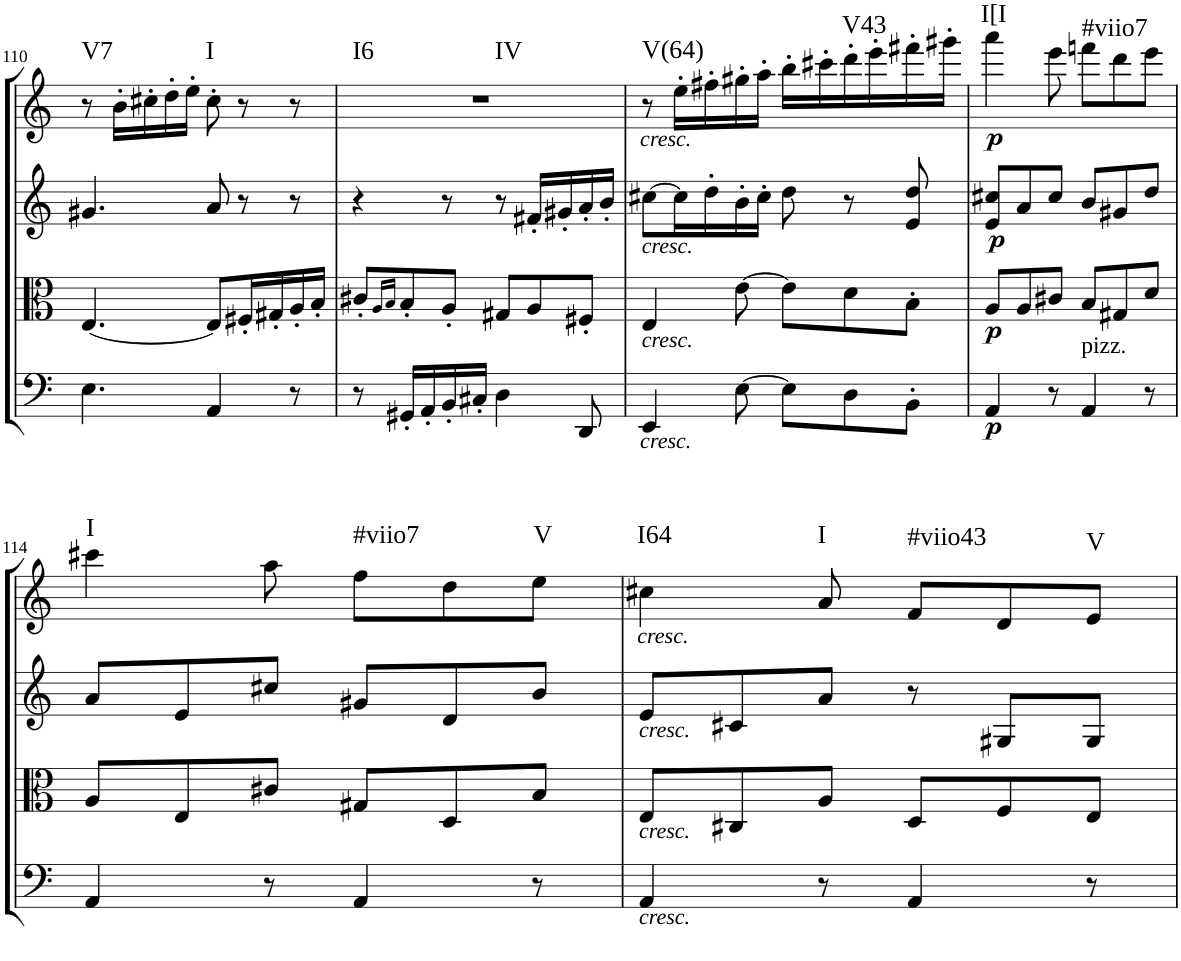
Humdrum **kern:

**kern	**dynam	**kern	**dynam	**kern	**dynam	**kern	**dynam	**harte
*part4	*part4	*part3	*part3	*part2	*part2	*part1	*part1	*part1
*staff4	*staff4	*staff3	*staff3	*staff2	*staff2	*staff1	*staff1	*
*I"Cello	*	*I"Viola	*	*I"2nd Violin	*	*I"1st Violin	*	*
*	*	*I'Vla	*	*I'Vln	*	*I'Vln	*	*
!!LO:PB:g=z
*clefF4	*	*clefC3	*	*clefG2	*	*clefG2	*	*
*k[]	*	*k[]	*	*k[]	*	*k[]	*	*
*M6/8	*	*M6/8	*	*M6/8	*	*M6/8	*	*
=110	=110	=110	=110	=110	=110	=110	=110	=110
!	!	!	!	!	!	!	!	!LO:H:kt=V7
4.E\	.	[4.E/	.	4.g#X/	.	8r	.	N
.	.	.	.	.	.	16b'\LL	.	.
.	.	.	.	.	.	16cc#X'\	.	.
.	.	.	.	.	.	16dd'\	.	.
.	.	.	.	.	.	16ee'\JJ	.	.
!	!	!	!	!	!	!	!	!LO:H:kt=I
4AA/	.	8E/L]	.	8a/	.	8cc#'\	.	N
.	.	16F#X'/L	.	8r	.	8r	.	.
.	.	16G#X'/	.	.	.	.	.	.
8r	.	16A'/	.	8r	.	8r	.	.
.	.	16B'/JJ	.	.	.	.	.	.
=111	=111	=111	=111	=111	=111	=111	=111	=111
!	!	!	!	!	!	!	!	!LO:H:n=1:kt=I6
!	!	!	!	!	!	!	!	!LO:H:n=2:kt=IV
8r	.	8c#X'/L	.	4r	.	2.r	.	N N
.	.	16qA/LL	.	.	.	.	.	.
.	.	16qB/JJ	.	.	.	.	.	.
16GG#X'/LL	.	8B'/	.	.	.	.	.	.
16AA'/	.	.	.	.	.	.	.	.
16BB'/	.	8A'/J	.	8r	.	.	.	.
16C#X'/JJ	.	.	.	.	.	.	.	.
4D\	.	8G#X/L	.	8r	.	.	.	.
.	.	8A/	.	16f#X'/LL	.	.	.	.
.	.	.	.	16g#X'/	.	.	.	.
8DD/	.	8F#X'/J	.	16a'/	.	.	.	.
.	.	.	.	16b'/JJ	.	.	.	.
=112	=112	=112	=112	=112	=112	=112	=112	=112
!	!	!	!	!	!	!LO:TX:b:i:t=cresc.	!	!
!	!	!	!	!LO:TX:b:i:t=cresc.	!	!	!	!
!	!	!LO:TX:b:i:t=cresc.	!	!	!	!	!	!
!LO:TX:b:i:t=cresc.	!	!	!	!	!	!	!	!LO:H:kt=V(64)
4EE/	.	4E/	.	[8cc#X\L	.	8r	.	N
.	.	.	.	16cc#\L]	.	16ee'\LL	.	.
.	.	.	.	16dd'\	.	16ff#X'\	.	.
[8E\	.	[8e\	.	16b'\	.	16gg#X'\	.	.
.	.	.	.	16cc#'\JJ	.	16aa'\JJ	.	.
8E\L]	.	8e\L]	.	8dd\	.	16bb'\LL	.	.
.	.	.	.	.	.	16ccc#X'\	.	.
!	!	!	!	!	!	!	!	!LO:H:kt=V43
8D\	.	8d\	.	8r	.	16ddd'\	.	N
.	.	.	.	.	.	16eee'\	.	.
8BB'\J	.	8B'\J	.	8e/ 8dd/	.	16fff#X'\	.	.
.	.	.	.	.	.	16ggg#X'\JJ	.	.
=113	=113	=113	=113	=113	=113	=113	=113	=113
!	!LO:DY:b	!	!LO:DY:b	!	!LO:DY:b	!	!LO:DY:b	!LO:H:kt=I[I
4AA/	p	8A/L	p	8e/ 8cc#X/L	p	4aaa\	p	N
.	.	8A/	.	8a/	.	.	.	.
8r	.	8c#X/J	.	8cc#/J	.	8eee\	.	.
!LO:TX:a:t=pizz.	!	!	!	!	!	!	!	!LO:H:kt=#viio7
4AA/	.	8B/L	.	8b/L	.	8fffn\L	.	N
.	.	8G#X/	.	8g#X/	.	8ddd\	.	.
8r	.	8d/J	.	8dd/J	.	8eee\J	.	.
!!LO:LB:g=z
=114	=114	=114	=114	=114	=114	=114	=114	=114
!	!	!	!	!	!	!	!	!LO:H:kt=I
4AA/	.	8A/L	.	8a/L	.	4ccc#X\	.	N
.	.	8E/	.	8e/	.	.	.	.
8r	.	8c#X/J	.	8cc#X/J	.	8aa\	.	.
!	!	!	!	!	!	!	!	!LO:H:kt=#viio7
4AA/	.	8G#X/L	.	8g#X/L	.	8ff\L	.	N
.	.	8D/	.	8d/	.	8dd\	.	.
!	!	!	!	!	!	!	!	!LO:H:kt=V
8r	.	8B/J	.	8b/J	.	8ee\J	.	N
=115	=115	=115	=115	=115	=115	=115	=115	=115
!	!	!	!	!	!	!LO:TX:b:i:t=cresc.	!	!
!	!	!	!	!LO:TX:b:i:t=cresc.	!	!	!	!
!	!	!LO:TX:b:i:t=cresc.	!	!	!	!	!	!
!LO:TX:b:i:t=cresc.	!	!	!	!	!	!	!	!LO:H:kt=I64
4AA/	.	8E/L	.	8e/L	.	4cc#X\	.	N
.	.	8C#X/	.	8c#X/	.	.	.	.
!	!	!	!	!	!	!	!	!LO:H:kt=I
8r	.	8A/J	.	8a/J	.	8a/	.	N
!	!	!	!	!	!	!	!	!LO:H:kt=#viio43
4AA/	.	8D/L	.	8r	.	8f/L	.	N
.	.	8F/	.	8G#X/L	.	8d/	.	.
!	!	!	!	!	!	!	!	!LO:H:kt=V
8r	.	8E/J	.	8G#/J	.	8e/J	.	N
=	=	=	=	=	=	=	=	=
*-	*-	*-	*-	*-	*-	*-	*-	*-
